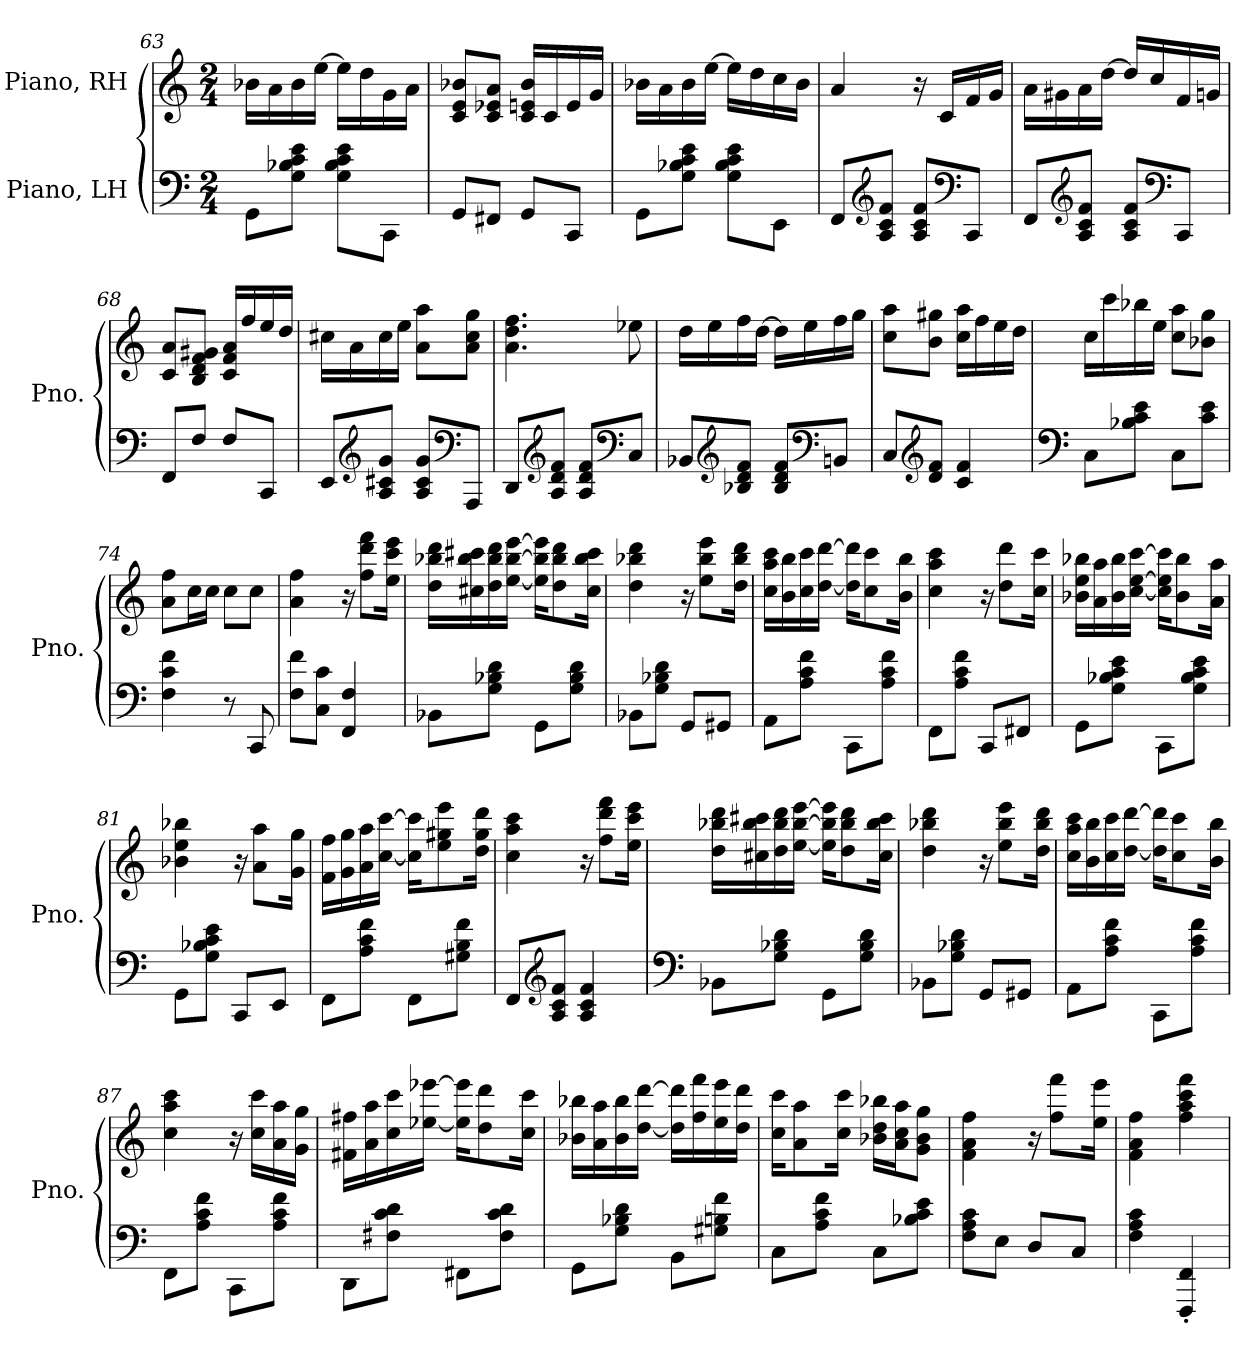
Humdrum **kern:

**kern	**kern
*part2	*part1
*staff2	*staff1
*I"Piano, LH	*I"Piano, RH
*I'Pno.	*I'Pno.
!!LO:LB:g=z
*clefF4	*clefG2
*k[]	*k[]
*M2/4	*M2/4
=63	=63
8GG\L	16b-X\LL
.	16a\
8G\ 8B-X\ 8c\ 8e\J	16b-\
.	[16ee\JJ
8G\ 8B-\ 8c\ 8e\L	16ee\LL]
.	16dd\
8CC\J	16g\
.	16a\JJ
=64	=64
8GG/L	8c/ 8e/ 8b-X/L
8FF#X/J	8c/ 8e-X/ 8a/J
8GG/L	16c/ 16en/ 16b-/LL
.	16c/
8CC/J	16e/
.	16g/JJ
=65	=65
8GG\L	16b-X\LL
.	16a\
8G\ 8B-X\ 8c\ 8e\J	16b-\
.	[16ee\JJ
8G\ 8B-\ 8c\ 8e\L	16ee\LL]
.	16dd\
8EE\J	16cc\
.	16b-\JJ
=66	=66
8FF/L	4a/
*clefG2	*
8A/ 8c/ 8f/J	.
8A/ 8c/ 8f/L	16r
.	16c/LL
*clefF4	*
8CC/J	16f/
.	16g/JJ
!!LO:LB:g=z
=67	=67
8FF/L	16a\LL
.	16g#X\
*clefG2	*
8A/ 8c/ 8f/J	16a\
.	[16dd\JJ
8A/ 8c/ 8f/L	16dd/LL]
.	16cc/
*clefF4	*
8CC/J	16f/
.	16gn/JJ
=68	=68
8FF/L	8c/ 8a/L
8F/J	8B/ 8d/ 8f/ 8g#X/J
8F/L	16c/ 16f/ 16a/LL
.	16ff/
8CC/J	16ee/
.	16dd/JJ
=69	=69
8EE/L	16cc#X\LL
.	16a\
*clefG2	*
8A/ 8c#X/ 8g/J	16cc#\
.	16ee\JJ
8A/ 8c#/ 8g/L	8a\ 8aa\L
*clefF4	*
8AAA/J	8a\ 8cc#\ 8gg\J
=70	=70
8DD/L	4.a\ 4.dd\ 4.ff\
*clefG2	*
8A/ 8d/ 8f/J	.
8A/ 8d/ 8f/L	.
*clefF4	*
8C/J	8ee-X\
!!LO:LB:g=z
=71	=71
8BB-X/L	16dd\LL
.	16ee\
*clefG2	*
8B-X/ 8d/ 8f/J	16ff\
.	[16dd\JJ
8B-/ 8d/ 8f/L	16dd\LL]
.	16ee\
*clefF4	*
8BBn/J	16ff\
.	16gg\JJ
=72	=72
8C/L	8cc\ 8aa\L
*clefG2	*
8d/ 8f/J	8b\ 8gg#X\J
4c/ 4f/	16cc\ 16aa\LL
.	16ff\
.	16ee\
.	16dd\JJ
=73	=73
*clefF4	*
8C\L	16cc\LL
.	16ccc\
8B-X\ 8c\ 8e\J	16bb-X\
.	16ee\JJ
8C\L	8cc\ 8aa\L
8c\ 8e\J	8b-X\ 8gg\J
=74	=74
4F\ 4c\ 4f\	8a\ 8ff\L
.	16cc\L
.	16cc\JJ
8r	8cc\L
8CC/	8cc\J
=75	=75
8F\ 8f\L	4a\ 4ff\
8C\ 8c\J	.
4FF/ 4F/	16r
.	8ff\ 8ddd\ 8fff\L
.	16ee\ 16ccc\ 16eee\Jk
!!LO:LB:g=z
=76	=76
8BB-X\L	16dd\ 16bb-X\ 16ddd\LL
.	16cc#X\ 16bb-\ 16ccc#X\
8G\ 8B-X\ 8d\J	16dd\ 16bb-\ 16ddd\
.	[16ee\ [16bb-\ [16eee\JJ
8GG\L	16ee\] 16bb-\] 16eee\]KL
.	8dd\ 8bb-\ 8ddd\
8G\ 8B-\ 8d\J	.
.	16cc#\ 16bb-\ 16ccc#\Jk
=77	=77
8BB-X\L	4dd\ 4bb-X\ 4ddd\
8G\ 8B-X\ 8d\J	.
8GG/L	16r
.	8ee\ 8bb-\ 8eee\L
8GG#X/J	.
.	16dd\ 16bb-\ 16ddd\Jk
=78	=78
8AA\L	16cc\ 16aa\ 16ccc\LL
.	16b\ 16bb\
8A\ 8c\ 8f\J	16cc\ 16ccc\
.	[16dd\ [16ddd\JJ
8CC\L	16dd\] 16ddd\]KL
.	8cc\ 8ccc\
8A\ 8c\ 8f\J	.
.	16b\ 16bb\Jk
=79	=79
8FF\L	4cc\ 4aa\ 4ccc\
8A\ 8c\ 8f\J	.
8CC/L	16r
.	8dd\ 8ddd\L
8FF#X/J	.
.	16cc\ 16ccc\Jk
!!LO:LB:g=z
=80	=80
8GG\L	16b-X\ 16ee\ 16bb-X\LL
.	16a\ 16aa\
8G\ 8B-X\ 8c\ 8e\J	16b-\ 16bb-\
.	[16cc\ [16ee\ [16ccc\JJ
8CC\L	16cc\] 16ee\] 16ccc\]KL
.	8b-\ 8bb-\
8G\ 8B-\ 8c\ 8e\J	.
.	16a\ 16aa\Jk
=81	=81
8GG\L	4b-X\ 4ee\ 4bb-X\
8G\ 8B-X\ 8c\ 8e\J	.
8CC/L	16r
.	8a\ 8aa\L
8EE/J	.
.	16g\ 16gg\Jk
=82	=82
8FF\L	16f\ 16ff\LL
.	16g\ 16gg\
8A\ 8c\ 8f\J	16a\ 16aa\
.	[16cc\ [16ccc\JJ
8FF\L	16cc\] 16ccc\]KL
.	8ee\ 8gg#X\ 8eee\
8G#X\ 8B\ 8f\J	.
.	16dd\ 16gg#\ 16ddd\Jk
=83	=83
8FF/L	4cc\ 4aa\ 4ccc\
*clefG2	*
8A/ 8c/ 8f/J	.
4A/ 4c/ 4f/	16r
.	8ff\ 8ddd\ 8fff\L
.	16ee\ 16ccc\ 16eee\Jk
!!LO:PB:g=z
=84	=84
*clefF4	*
8BB-X\L	16dd\ 16bb-X\ 16ddd\LL
.	16cc#X\ 16bb-\ 16ccc#X\
8G\ 8B-X\ 8d\J	16dd\ 16bb-\ 16ddd\
.	[16ee\ [16bb-\ [16eee\JJ
8GG\L	16ee\] 16bb-\] 16eee\]KL
.	8dd\ 8bb-\ 8ddd\
8G\ 8B-\ 8d\J	.
.	16cc#\ 16bb-\ 16ccc#\Jk
=85	=85
8BB-X\L	4dd\ 4bb-X\ 4ddd\
8G\ 8B-X\ 8d\J	.
8GG/L	16r
.	8ee\ 8bb-\ 8eee\L
8GG#X/J	.
.	16dd\ 16bb-\ 16ddd\Jk
=86	=86
8AA\L	16cc\ 16aa\ 16ccc\LL
.	16b\ 16bb\
8A\ 8c\ 8f\J	16cc\ 16ccc\
.	[16dd\ [16ddd\JJ
8CC\L	16dd\] 16ddd\]KL
.	8cc\ 8ccc\
8A\ 8c\ 8f\J	.
.	16b\ 16bb\Jk
=87	=87
8FF\L	4cc\ 4aa\ 4ccc\
8A\ 8c\ 8f\J	.
8CC\L	16r
.	16cc\ 16ccc\LL
8A\ 8c\ 8f\J	16a\ 16aa\
.	16g\ 16gg\JJ
!!LO:LB:g=z
=88	=88
8DD\L	16f#X\ 16ff#X\LL
.	16a\ 16aa\
8F#X\ 8c\ 8d\J	16cc\ 16ccc\
.	[16ee-X\ [16eee-X\JJ
8FF#X\L	16ee-\] 16eee-\]KL
.	8dd\ 8ddd\
8F#\ 8c\ 8d\J	.
.	16cc\ 16ccc\Jk
=89	=89
8GG\L	16b-X\ 16bb-X\LL
.	16a\ 16aa\
8G\ 8B-X\ 8d\J	16b-\ 16bb-\
.	[16dd\ [16ddd\JJ
8BB\L	16dd\] 16ddd\]LL
.	16ff\ 16fff\
8G#X\ 8Bn\ 8f\J	16ee\ 16eee\
.	16dd\ 16ddd\JJ
=90	=90
8C\L	16cc\ 16ccc\KL
.	8a\ 8aa\
8A\ 8c\ 8f\J	.
.	16cc\ 16ccc\Jk
8C\L	16b-X\ 16dd\ 16bb-X\LL
.	16a\ 16cc\ 16aa\J
8B-X\ 8c\ 8e\J	8g\ 8b-\ 8gg\J
=91	=91
8F\ 8A\ 8c\L	4f\ 4a\ 4ff\
8E\J	.
8D/L	16r
.	8ff\ 8fff\L
8C/J	.
.	16ee\ 16eee\Jk
=92	=92
4F\ 4A\ 4c\	4f\ 4a\ 4ff\
4FFF/' 4FF/'	4ff\ 4aa\ 4ccc\ 4fff\
=	=
*-	*-
